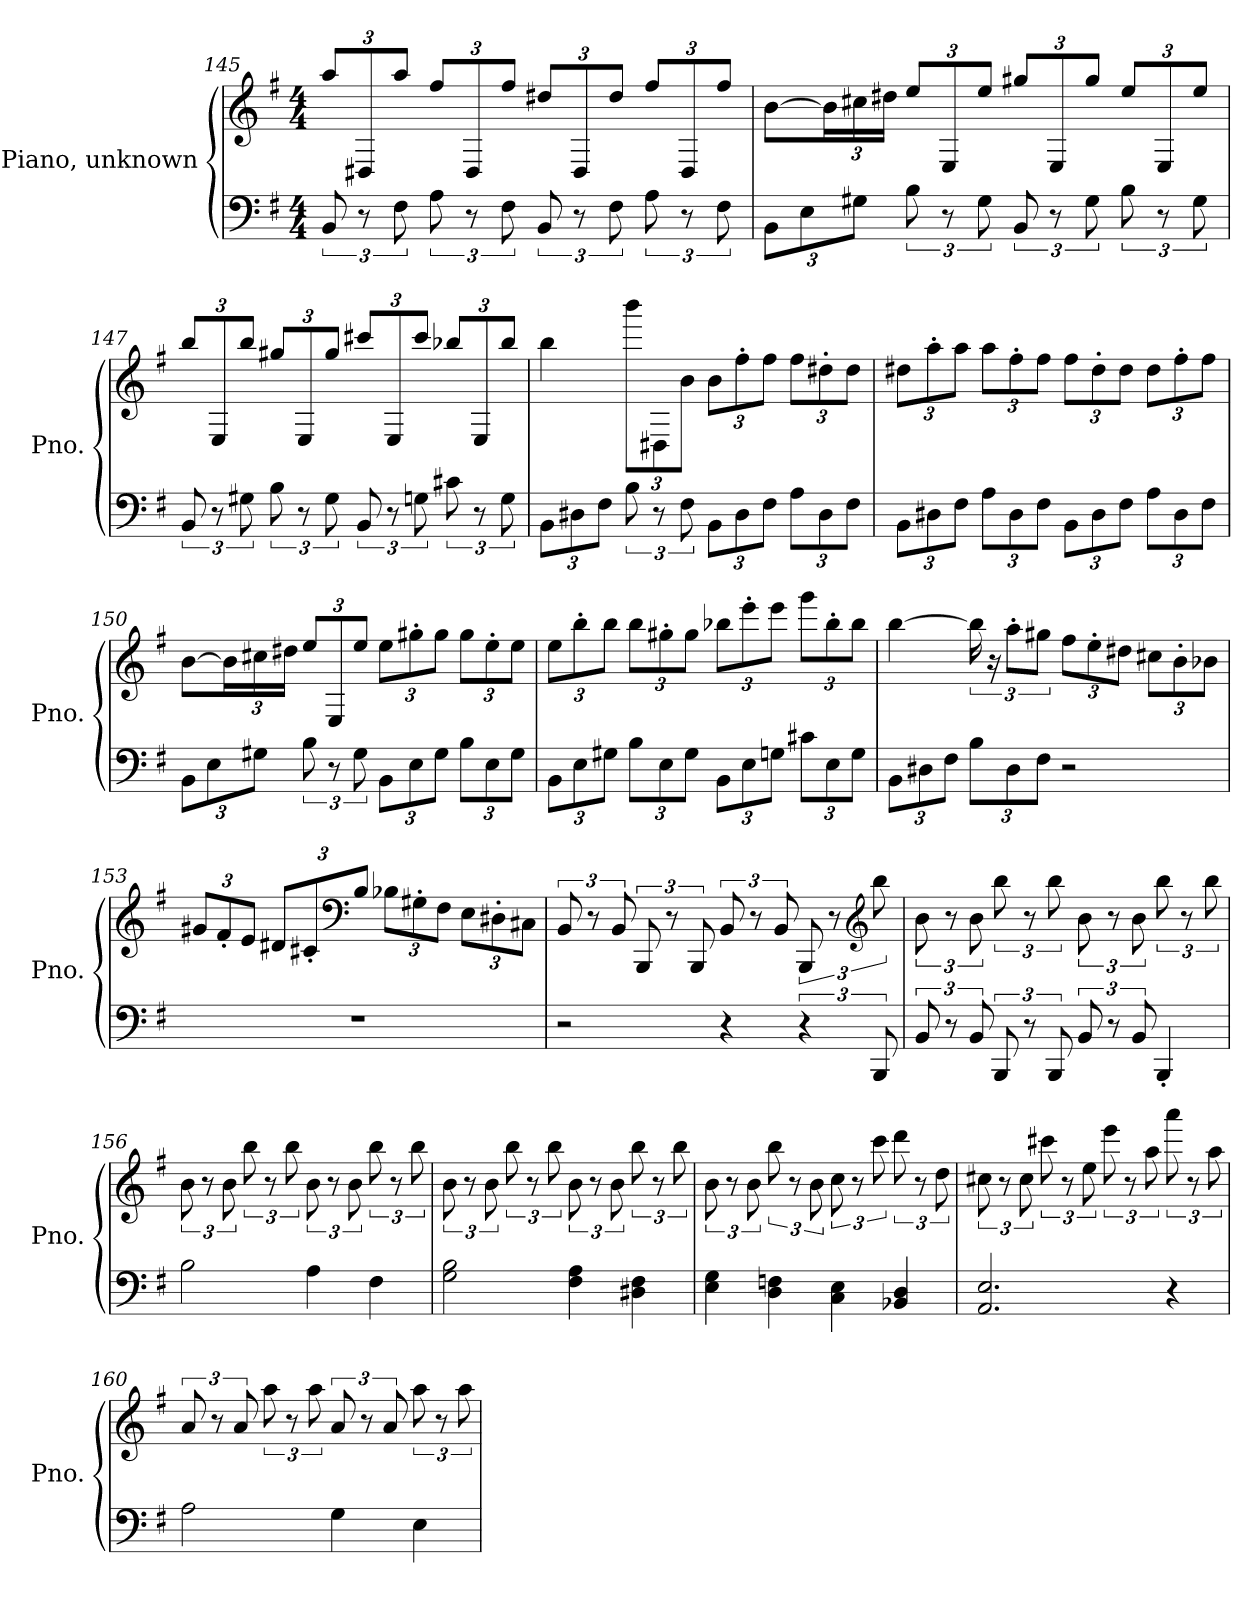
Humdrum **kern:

**kern	**kern
*part1	*part1
*staff2	*staff1
*I"Piano, unknown	*
*I'Pno.	*
!!LO:PB:g=z
*clefF4	*clefG2
*k[f#]	*k[f#]
*M4/4	*M4/4
*	*Xbrackettup
=145	=145
12BB/	12aa/L
12r	12D#X/
12F#\	12aa/J
12A\	12ff#/L
12r	12D#/
12F#\	12ff#/J
12BB/	12dd#X/L
12r	12D#/
12F#\	12dd#/J
12A\	12ff#/L
12r	12D#/
12F#\	12ff#/J
=146	=146
*Xbrackettup	*
12BB\L	[8b\L
12E\	.
.	24b\L]
12G#X\J	24cc#X\
.	24dd#X\JJ
*brackettup	*
12B\	12ee/L
12r	12E/
12G#\	12ee/J
12BB/	12gg#X/L
12r	12E/
12G#\	12gg#/J
12B\	12ee/L
12r	12E/
12G#\	12ee/J
!!LO:LB:g=z
=147	=147
12BB/	12bb/L
12r	12E/
12G#X\	12bb/J
12B\	12gg#X/L
12r	12E/
12G#\	12gg#/J
12BB/	12ccc#X/L
12r	12E/
12Gn\	12ccc#/J
12c#X\	12bb-X/L
12r	12E/
12G\	12bb-/J
=148	=148
*Xbrackettup	*
12BB\L	4bb\
12D#X\	.
12F#\J	.
*brackettup	*
12B\	12bbb\L
12r	12D#X\
12F#\	12b\J
*Xbrackettup	*
12BB\L	12b\L
12D#\	12ff#'\
12F#\J	12ff#\J
12A\L	12ff#\L
12D#\	12dd#X'\
12F#\J	12dd#\J
=149	=149
12BB\L	12dd#X\L
12D#X\	12aa'\
12F#\J	12aa\J
12A\L	12aa\L
12D#\	12ff#'\
12F#\J	12ff#\J
12BB\L	12ff#\L
12D#\	12dd#'\
12F#\J	12dd#\J
12A\L	12dd#\L
12D#\	12ff#'\
12F#\J	12ff#\J
!!LO:LB:g=z
=150	=150
12BB\L	[8b\L
12E\	.
.	24b\L]
12G#X\J	24cc#X\
.	24dd#X\JJ
*brackettup	*
12B\	12ee/L
12r	12E/
12G#\	12ee/J
*Xbrackettup	*
12BB\L	12ee\L
12E\	12gg#X'\
12G#\J	12gg#\J
12B\L	12gg#\L
12E\	12ee'\
12G#\J	12ee\J
=151	=151
12BB\L	12ee\L
12E\	12bb'\
12G#X\J	12bb\J
12B\L	12bb\L
12E\	12gg#X'\
12G#\J	12gg#\J
12BB\L	12bb-X\L
12E\	12eee'\
12Gn\J	12eee\J
12c#X\L	12ggg\L
12E\	12bb-'\
12G\J	12bb-\J
!!LO:LB:g=z
=152	=152
12BB\L	[4bb\
12D#X\	.
12F#\J	.
*	*brackettup
12B\L	24bb\]
.	24r
12D#\	12aa'\L
12F#\J	12gg#X\J
*	*Xbrackettup
2r	12ff#\L
.	12ee'\
.	12dd#X\J
.	12cc#X\L
.	12b'\
.	12b-X\J
=153	=153
1r	12g#X/L
.	12f#'/
.	12e/J
.	12d#X/L
.	12c#X'/
*	*clefF4
.	12B/J
.	12B-X\L
.	12G#X'\
.	12F#\J
.	12E\L
.	12D#X'\
.	12C#X\J
!!LO:LB:g=z
=154	=154
*	*brackettup
2r	12BB/
.	12r
.	12BB/
.	12BBB/
.	12r
.	12BBB/
4r	12BB/
.	12r
.	12BB/
*brackettup	*
6r	12BBB/
.	12r
*	*clefG2
12BBB/	12bb\
=155	=155
12BB/	12b\
12r	12r
12BB/	12b\
12BBB/	12bb\
12r	12r
12BBB/	12bb\
12BB/	12b\
12r	12r
12BB/	12b\
4BBB'/	12bb\
.	12r
.	12bb\
=156	=156
2B\	12b\
.	12r
.	12b\
.	12bb\
.	12r
.	12bb\
4A\	12b\
.	12r
.	12b\
4F#\	12bb\
.	12r
.	12bb\
!!LO:LB:g=z
=157	=157
2G\ 2B\	12b\
.	12r
.	12b\
.	12bb\
.	12r
.	12bb\
4F#\ 4A\	12b\
.	12r
.	12b\
4D#X\ 4F#\	12bb\
.	12r
.	12bb\
=158	=158
4E\ 4G\	12b\
.	12r
.	12b\
4D\ 4Fn\	12bb\
.	12r
.	12b\
4C\ 4E\	12cc\
.	12r
.	12ccc\
4BB-X/ 4D/	12ddd\
.	12r
.	12dd\
=159	=159
2.AA/ 2.E/	12cc#X\
.	12r
.	12cc#\
.	12ccc#X\
.	12r
.	12ee\
.	12eee\
.	12r
.	12aa\
4r	12aaa\
.	12r
.	12aa\
!!LO:PB:g=z
=160	=160
2A\	12a/
.	12r
.	12a/
.	12aa\
.	12r
.	12aa\
4G\	12a/
.	12r
.	12a/
4E\	12aa\
.	12r
.	12aa\
=	=
*-	*-
